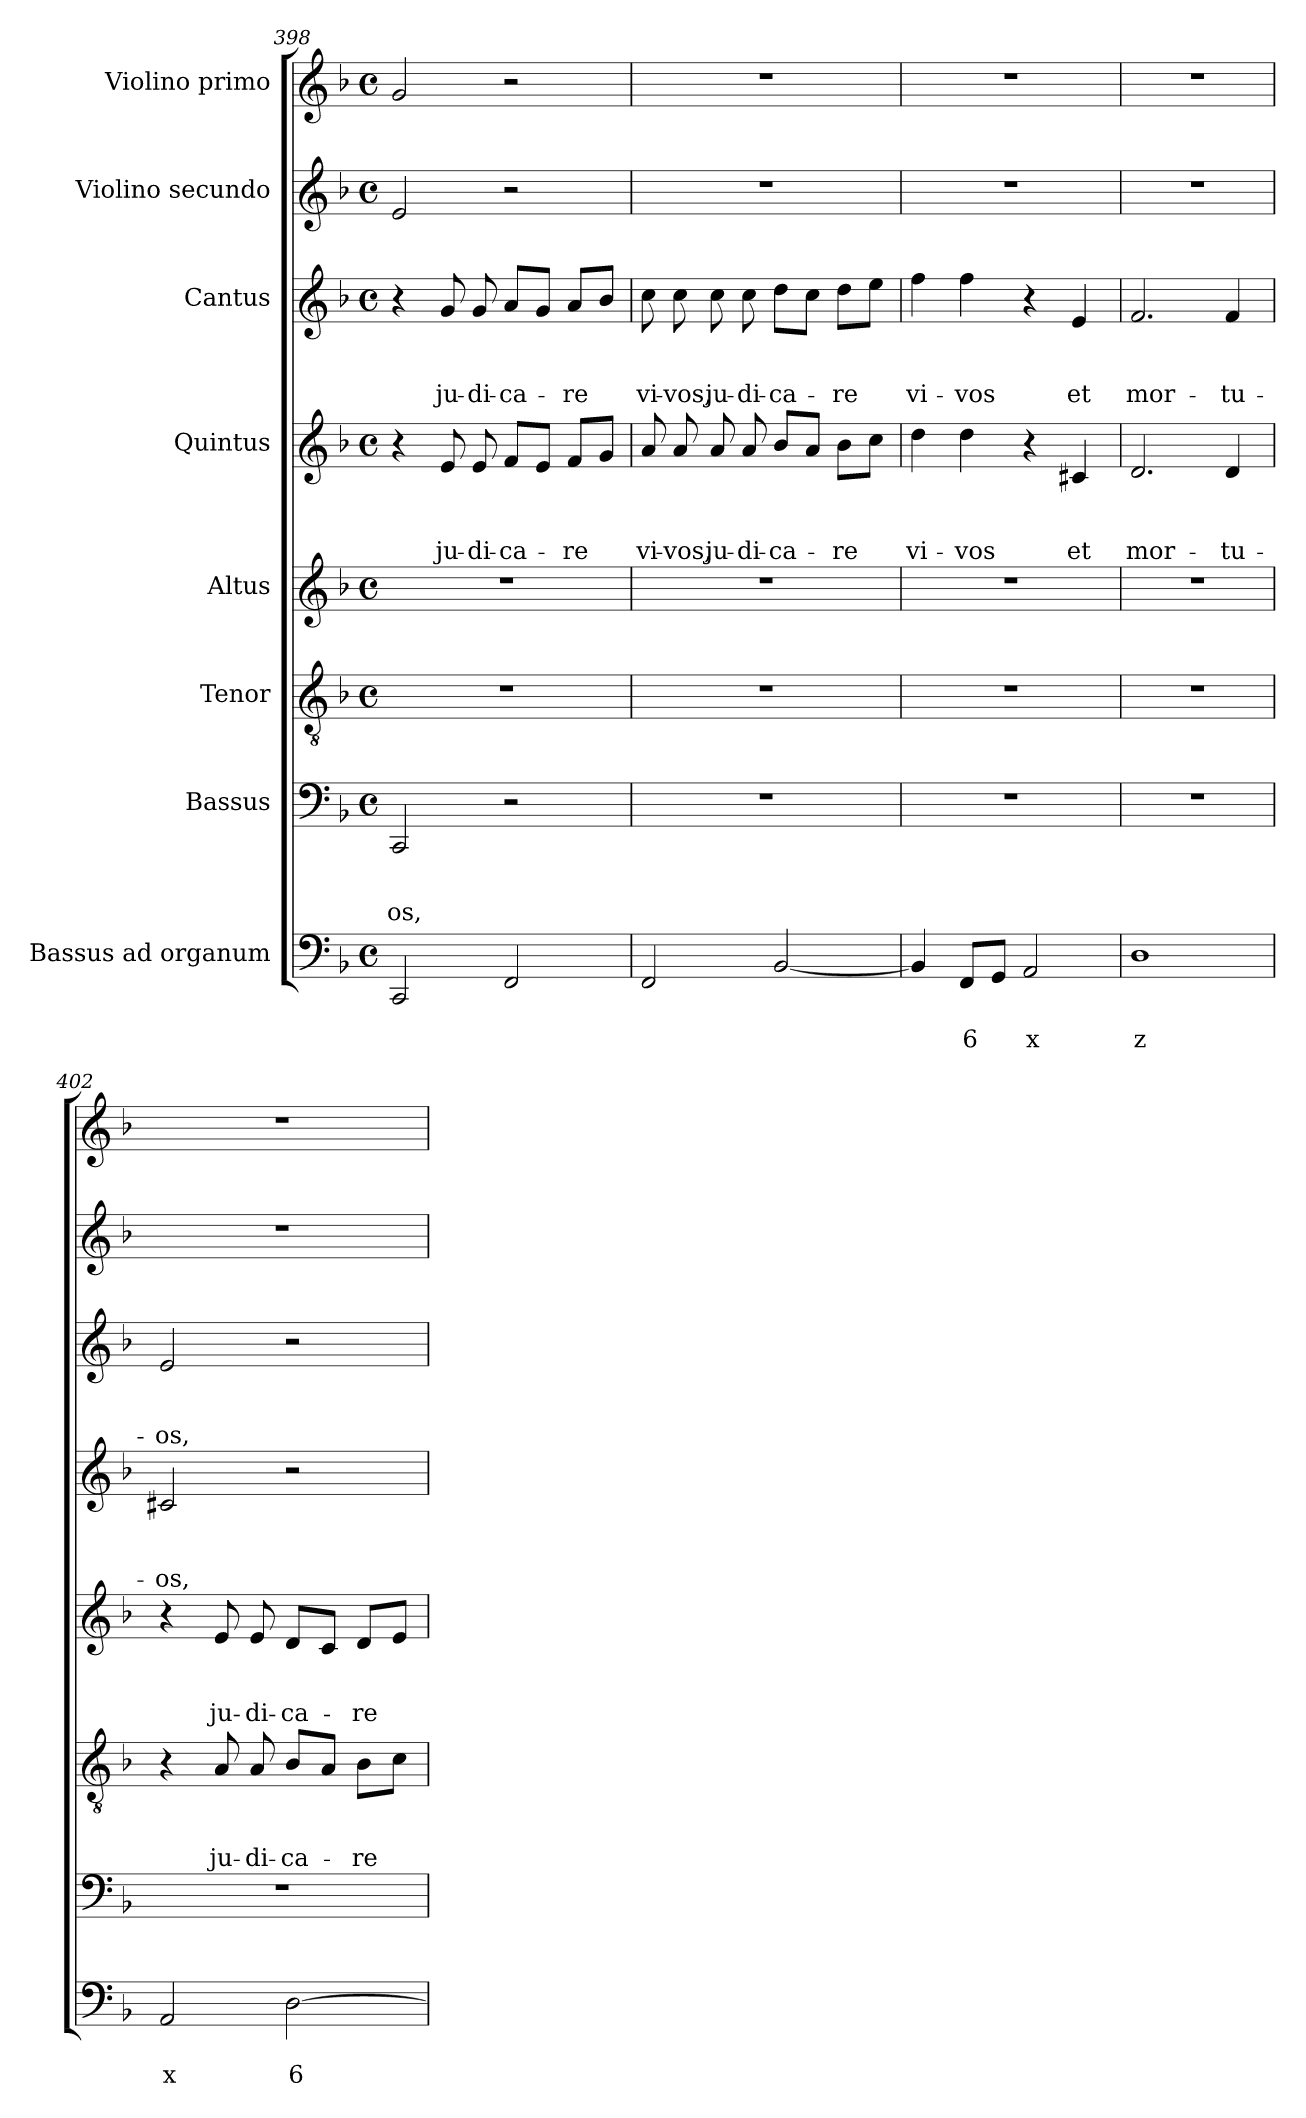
**kern	**text	**text	**kern	**text	**text	**text	**kern	**text	**text	**text	**kern	**text	**text	**text	**kern	**text	**text	**text	**kern	**text	**text	**text	**kern	**kern
*part8	*part8	*part8	*part7	*part7	*part7	*part7	*part6	*part6	*part6	*part6	*part5	*part5	*part5	*part5	*part4	*part4	*part4	*part4	*part3	*part3	*part3	*part3	*part2	*part1
*staff8	*staff8	*staff8	*staff7	*staff7	*staff7	*staff7	*staff6	*staff6	*staff6	*staff6	*staff5	*staff5	*staff5	*staff5	*staff4	*staff4	*staff4	*staff4	*staff3	*staff3	*staff3	*staff3	*staff2	*staff1
*I"Bassus ad  organum	*	*	*I"Bassus	*	*	*	*I"Tenor	*	*	*	*I"Altus	*	*	*	*I"Quintus	*	*	*	*I"Cantus	*	*	*	*I"Violino secundo	*I"Violino primo
*clefF4	*	*	*clefF4	*	*	*	*clefGv2	*	*	*	*clefG2	*	*	*	*clefG2	*	*	*	*clefG2	*	*	*	*clefG2	*clefG2
*k[b-]	*	*	*k[b-]	*	*	*	*k[b-]	*	*	*	*k[b-]	*	*	*	*k[b-]	*	*	*	*k[b-]	*	*	*	*k[b-]	*k[b-]
*F:	*	*	*F:	*	*	*	*F:	*	*	*	*F:	*	*	*	*F:	*	*	*	*F:	*	*	*	*F:	*F:
*M4/4	*	*	*M4/4	*	*	*	*M4/4	*	*	*	*M4/4	*	*	*	*M4/4	*	*	*	*M4/4	*	*	*	*M4/4	*M4/4
*met(c)	*	*	*met(c)	*	*	*	*met(c)	*	*	*	*met(c)	*	*	*	*met(c)	*	*	*	*met(c)	*	*	*	*met(c)	*met(c)
=398	=398	=398	=398	=398	=398	=398	=398	=398	=398	=398	=398	=398	=398	=398	=398	=398	=398	=398	=398	=398	=398	=398	=398	=398
!	!	!	!	!	!	!LO:LY:b	!	!	!	!	!	!	!	!	!	!	!	!	!	!	!	!	!	!
2CC/	.	.	2CC/	.	.	-os,	1r	.	.	.	1r	.	.	.	4r	.	.	.	4r	.	.	.	2e/	2g/
!	!	!	!	!	!	!	!	!	!	!	!	!	!	!	!	!	!	!LO:LY:b	!	!	!	!LO:LY:b	!	!
.	.	.	.	.	.	.	.	.	.	.	.	.	.	.	8e/	.	.	ju-	8g/	.	.	ju-	.	.
!	!	!	!	!	!	!	!	!	!	!	!	!	!	!	!	!	!	!LO:LY:b	!	!	!	!LO:LY:b	!	!
.	.	.	.	.	.	.	.	.	.	.	.	.	.	.	8e/	.	.	-di-	8g/	.	.	-di-	.	.
!	!	!	!	!	!	!	!	!	!	!	!	!	!	!	!	!	!	!LO:LY:b	!	!	!	!LO:LY:b	!	!
2FF/	.	.	2r	.	.	.	.	.	.	.	.	.	.	.	8f/L	.	.	-ca-	8a/L	.	.	-ca-	2r	2r
.	.	.	.	.	.	.	.	.	.	.	.	.	.	.	8e/J	.	.	.	8g/J	.	.	.	.	.
!	!	!	!	!	!	!	!	!	!	!	!	!	!	!	!	!	!	!LO:LY:b	!	!	!	!LO:LY:b	!	!
.	.	.	.	.	.	.	.	.	.	.	.	.	.	.	8f/L	.	.	-re	8a/L	.	.	-re	.	.
.	.	.	.	.	.	.	.	.	.	.	.	.	.	.	8g/J	.	.	.	8b-/J	.	.	.	.	.
=399	=399	=399	=399	=399	=399	=399	=399	=399	=399	=399	=399	=399	=399	=399	=399	=399	=399	=399	=399	=399	=399	=399	=399	=399
!	!	!	!	!	!	!	!	!	!	!	!	!	!	!	!	!	!	!LO:LY:b	!	!	!	!LO:LY:b	!	!
2FF/	.	.	1r	.	.	.	1r	.	.	.	1r	.	.	.	8a/	.	.	vi-	8cc\	.	.	vi-	1r	1r
!	!	!	!	!	!	!	!	!	!	!	!	!	!	!	!	!	!	!LO:LY:b	!	!	!	!LO:LY:b	!	!
.	.	.	.	.	.	.	.	.	.	.	.	.	.	.	8a/	.	.	-vos,	8cc\	.	.	-vos,	.	.
!	!	!	!	!	!	!	!	!	!	!	!	!	!	!	!	!	!	!LO:LY:b	!	!	!	!LO:LY:b	!	!
.	.	.	.	.	.	.	.	.	.	.	.	.	.	.	8a/	.	.	ju-	8cc\	.	.	ju-	.	.
!	!	!	!	!	!	!	!	!	!	!	!	!	!	!	!	!	!	!LO:LY:b	!	!	!	!LO:LY:b	!	!
.	.	.	.	.	.	.	.	.	.	.	.	.	.	.	8a/	.	.	-di-	8cc\	.	.	-di-	.	.
!	!	!	!	!	!	!	!	!	!	!	!	!	!	!	!	!	!	!LO:LY:b	!	!	!	!LO:LY:b	!	!
[2BB-/	.	.	.	.	.	.	.	.	.	.	.	.	.	.	8b-/L	.	.	-ca-	8dd\L	.	.	-ca-	.	.
.	.	.	.	.	.	.	.	.	.	.	.	.	.	.	8a/J	.	.	.	8cc\J	.	.	.	.	.
!	!	!	!	!	!	!	!	!	!	!	!	!	!	!	!	!	!	!LO:LY:b	!	!	!	!LO:LY:b	!	!
.	.	.	.	.	.	.	.	.	.	.	.	.	.	.	8b-\L	.	.	-re	8dd\L	.	.	-re	.	.
.	.	.	.	.	.	.	.	.	.	.	.	.	.	.	8cc\J	.	.	.	8ee\J	.	.	.	.	.
!!LO:LB:g=z
=400	=400	=400	=400	=400	=400	=400	=400	=400	=400	=400	=400	=400	=400	=400	=400	=400	=400	=400	=400	=400	=400	=400	=400	=400
!	!	!	!	!	!	!	!	!	!	!	!	!	!	!	!	!	!	!LO:LY:b	!	!	!	!LO:LY:b	!	!
4BB-/]	.	.	1r	.	.	.	1r	.	.	.	1r	.	.	.	4dd\	.	.	vi-	4ff\	.	.	vi-	1r	1r
!	!	!LO:LY:b	!	!	!	!	!	!	!	!	!	!	!	!	!	!	!	!LO:LY:b	!	!	!	!LO:LY:b	!	!
8FF/L	.	6	.	.	.	.	.	.	.	.	.	.	.	.	4dd\	.	.	-vos	4ff\	.	.	-vos	.	.
8GG/J	.	.	.	.	.	.	.	.	.	.	.	.	.	.	.	.	.	.	.	.	.	.	.	.
!	!	!LO:LY:b	!	!	!	!	!	!	!	!	!	!	!	!	!	!	!	!	!	!	!	!	!	!
2AA/	.	x	.	.	.	.	.	.	.	.	.	.	.	.	4r	.	.	.	4r	.	.	.	.	.
!	!	!	!	!	!	!	!	!	!	!	!	!	!	!	!	!	!	!LO:LY:b	!	!	!	!LO:LY:b	!	!
.	.	.	.	.	.	.	.	.	.	.	.	.	.	.	4c#X/	.	.	et	4e/	.	.	et	.	.
=401	=401	=401	=401	=401	=401	=401	=401	=401	=401	=401	=401	=401	=401	=401	=401	=401	=401	=401	=401	=401	=401	=401	=401	=401
!	!	!LO:LY:b	!	!	!	!	!	!	!	!	!	!	!	!	!	!	!	!LO:LY:b	!	!	!	!LO:LY:b	!	!
1D	.	z	1r	.	.	.	1r	.	.	.	1r	.	.	.	2.d/	.	.	mor-	2.f/	.	.	mor-	1r	1r
!	!	!	!	!	!	!	!	!	!	!	!	!	!	!	!	!	!	!LO:LY:b	!	!	!	!LO:LY:b	!	!
.	.	.	.	.	.	.	.	.	.	.	.	.	.	.	4d/	.	.	-tu-	4f/	.	.	-tu-	.	.
=402	=402	=402	=402	=402	=402	=402	=402	=402	=402	=402	=402	=402	=402	=402	=402	=402	=402	=402	=402	=402	=402	=402	=402	=402
!	!	!LO:LY:b	!	!	!	!	!	!	!	!	!	!	!	!	!	!	!	!LO:LY:b	!	!	!	!LO:LY:b	!	!
2AA/	.	x	1r	.	.	.	4r	.	.	.	4r	.	.	.	2c#X/	.	.	-os,	2e/	.	.	-os,	1r	1r
!	!	!	!	!	!	!	!	!	!	!LO:LY:b	!	!	!	!LO:LY:b	!	!	!	!	!	!	!	!	!	!
.	.	.	.	.	.	.	8A/	.	.	ju-	8e/	.	.	ju-	.	.	.	.	.	.	.	.	.	.
!	!	!	!	!	!	!	!	!	!	!LO:LY:b	!	!	!	!LO:LY:b	!	!	!	!	!	!	!	!	!	!
.	.	.	.	.	.	.	8A/	.	.	-di-	8e/	.	.	-di-	.	.	.	.	.	.	.	.	.	.
!	!	!LO:LY:b	!	!	!	!	!	!	!	!LO:LY:b	!	!	!	!LO:LY:b	!	!	!	!	!	!	!	!	!	!
[2D\	.	6	.	.	.	.	8B-/L	.	.	-ca-	8d/L	.	.	-ca-	2r	.	.	.	2r	.	.	.	.	.
.	.	.	.	.	.	.	8A/J	.	.	.	8c/J	.	.	.	.	.	.	.	.	.	.	.	.	.
!	!	!	!	!	!	!	!	!	!	!LO:LY:b	!	!	!	!LO:LY:b	!	!	!	!	!	!	!	!	!	!
.	.	.	.	.	.	.	8B-\L	.	.	-re	8d/L	.	.	-re	.	.	.	.	.	.	.	.	.	.
.	.	.	.	.	.	.	8c\J	.	.	.	8e/J	.	.	.	.	.	.	.	.	.	.	.	.	.
=	=	=	=	=	=	=	=	=	=	=	=	=	=	=	=	=	=	=	=	=	=	=	=	=
*-	*-	*-	*-	*-	*-	*-	*-	*-	*-	*-	*-	*-	*-	*-	*-	*-	*-	*-	*-	*-	*-	*-	*-	*-
